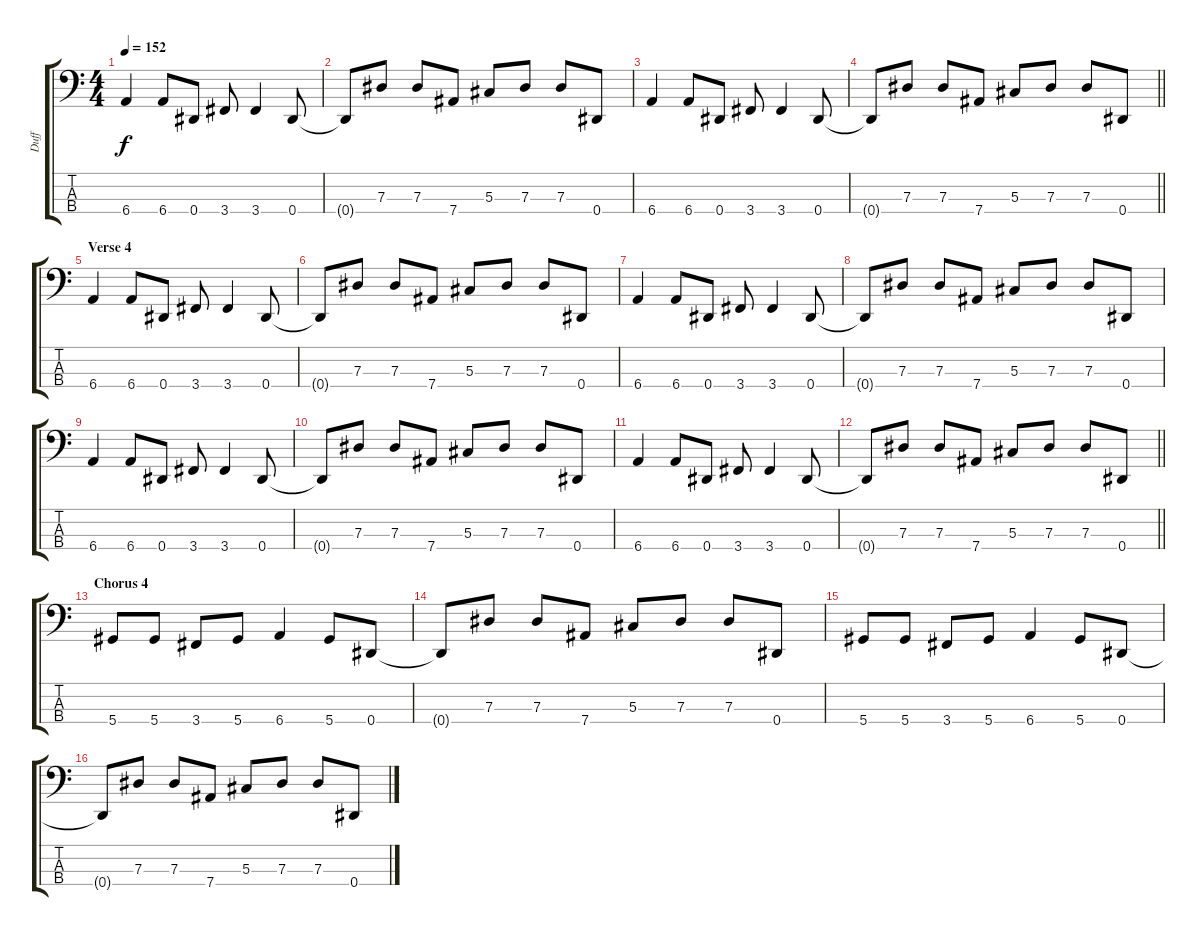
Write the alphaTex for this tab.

\track ("Duff" "Duff") {instrument electricbasspick}
\staff {score tabs}
\tuning (Gb2 Db2 Ab1 Eb1) {hide}
\ts (4 4)
\tempo 152
\clef f4
\ks c
6.4.4{dy f} 6.4.8 0.4.8 3.4.8 3.4.4 0.4.8 |
0.4{t}.8 7.3.8 7.3.8 7.4.8 5.3.8 7.3.8 7.3.8 0.4.8 |
6.4.4 6.4.8 0.4.8 3.4.8 3.4.4 0.4.8 |
\barLineRight lightlight
0.4{t}.8 7.3.8 7.3.8 7.4.8 5.3.8 7.3.8 7.3.8 0.4.8 |
\section ("" "Verse 4")
6.4.4 6.4.8 0.4.8 3.4.8 3.4.4 0.4.8 |
0.4{t}.8 7.3.8 7.3.8 7.4.8 5.3.8 7.3.8 7.3.8 0.4.8 |
6.4.4 6.4.8 0.4.8 3.4.8 3.4.4 0.4.8 |
0.4{t}.8 7.3.8 7.3.8 7.4.8 5.3.8 7.3.8 7.3.8 0.4.8 |
6.4.4 6.4.8 0.4.8 3.4.8 3.4.4 0.4.8 |
0.4{t}.8 7.3.8 7.3.8 7.4.8 5.3.8 7.3.8 7.3.8 0.4.8 |
6.4.4 6.4.8 0.4.8 3.4.8 3.4.4 0.4.8 |
\barLineRight lightlight
0.4{t}.8 7.3.8 7.3.8 7.4.8 5.3.8 7.3.8 7.3.8 0.4.8 |
\section ("" "Chorus 4")
5.4.8 5.4.8 3.4.8 5.4.8 6.4.4 5.4.8 0.4.8 |
0.4{t}.8 7.3.8 7.3.8 7.4.8 5.3.8 7.3.8 7.3.8 0.4.8 |
5.4.8 5.4.8 3.4.8 5.4.8 6.4.4 5.4.8 0.4.8 |
0.4{t}.8 7.3.8 7.3.8 7.4.8 5.3.8 7.3.8 7.3.8 0.4.8
